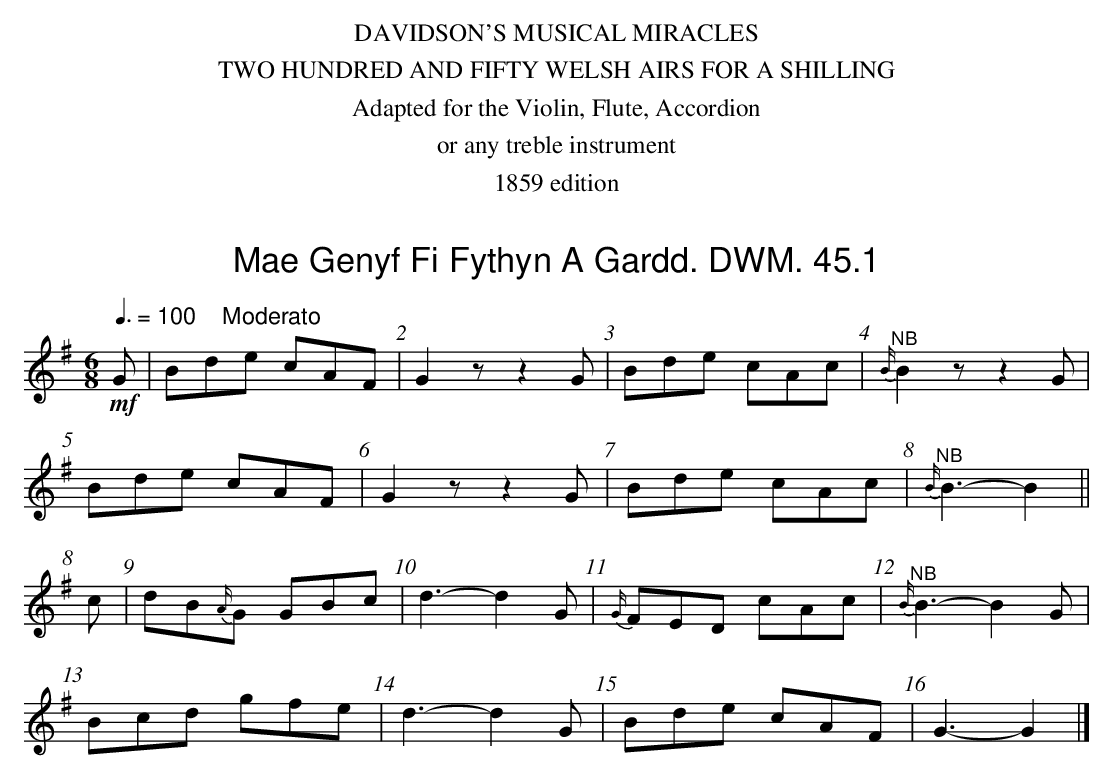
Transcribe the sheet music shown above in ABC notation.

X:1
T:Mae Genyf Fi Fythyn A Gardd. DWM. 45.1
M:6/8
L:1/8
Q:3/8=100 "    Moderato"
K:G
!mf!G|Bde cAF|G2z z2G|Bde cAc|"^NB"{B/}B2z z2G|
Bde cAF|G2z z2G|Bde cAc|"^NB"{B/}B3-B2||
c|dB{A/}G GBc|d3- d2G|{G/}FED cAc|"^NB"{B/}B3- B2G|
Bcd gfe|d3- d2G|Bde cAF|G3-G2|]
